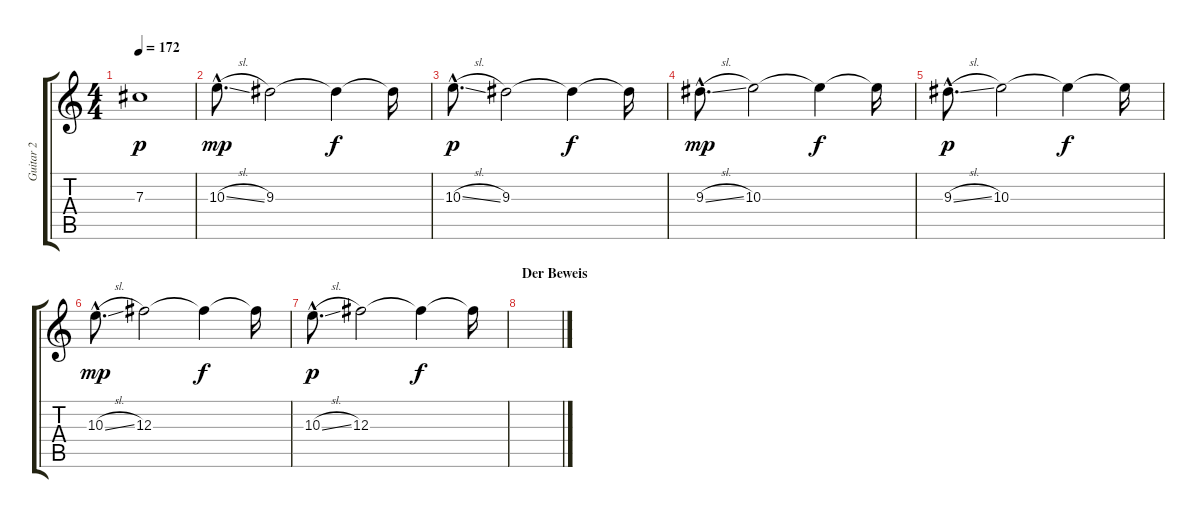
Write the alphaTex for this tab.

\track ("Guitar 2" "Guitar 2") {instrument overdrivenguitar}
\staff {score tabs}
\tuning (Eb4 Bb3 Gb3 Db3 Ab2 Db2) {hide}
\ts (4 4)
\tempo 172
\clef g2
\ks c
7.3.1{dy p} |
10.3{sl hac}.8{d dy mp} 9.3.2 9.3{t}.4{dy f} 9.3{t}.16 |
10.3{sl hac}.8{d dy p} 9.3.2 9.3{t}.4{dy f} 9.3{t}.16 |
9.3{sl hac}.8{d dy mp} 10.3.2 10.3{t}.4{dy f} 10.3{t}.16 |
9.3{sl hac}.8{d dy p} 10.3.2 10.3{t}.4{dy f} 10.3{t}.16 |
10.3{sl hac}.8{d dy mp} 12.3.2 12.3{t}.4{dy f} 12.3{t}.16 |
10.3{sl hac}.8{d dy p} 12.3.2 12.3{t}.4{dy f} 12.3{t}.16 |
\section ("" "Der Beweis")
